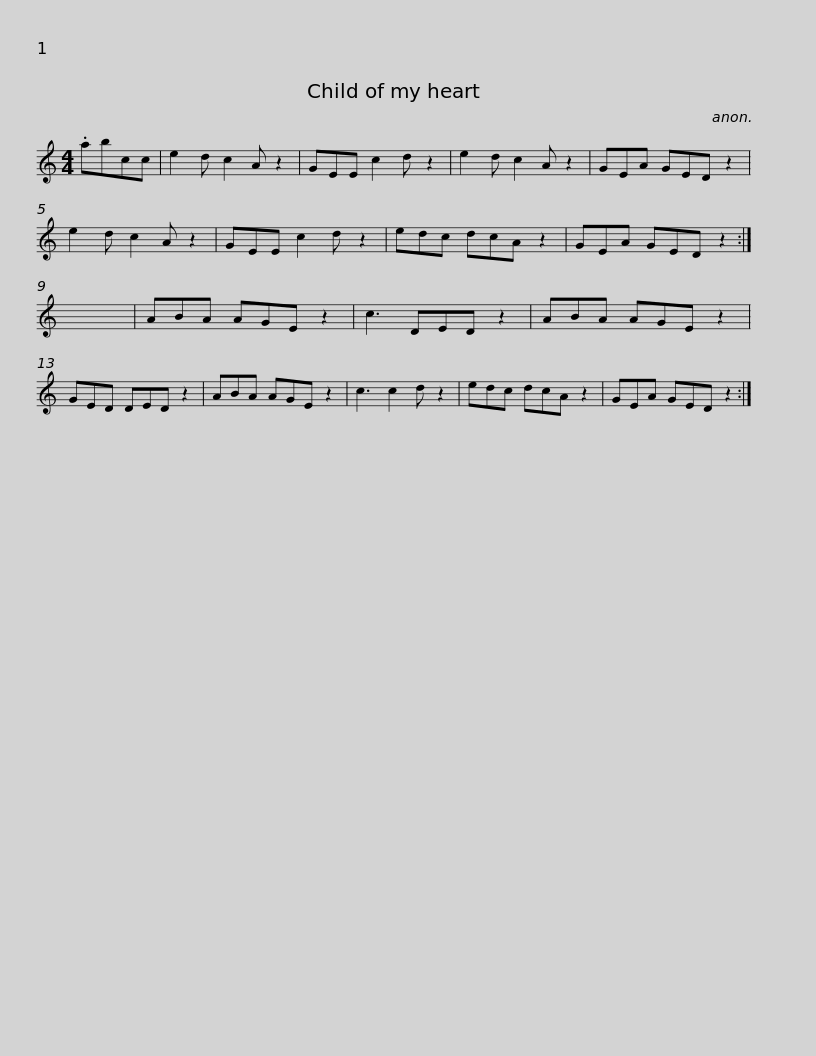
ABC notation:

X:1
L:1/8
M:4/4
I:linebreak $
K:C
V:1 treble
V:1
 .abcc | e2 d c2 A z2 | GEE c2 d z2 | e2 d c2 A z2 | GEA GED z2 | %5
 e2 d c2 A z2 | GEE c2 d z2 |$ edc dcA z2 | GEA GED z2 :| x8 | %10
 ABA AGE z2 | c3 DED z2 | ABA AGE z2 | GED DED z2 |$ ABA AGE z2 | %15
 c3 c2 d z2 | edc dcA z2 | GEA GED z2 :| %18
